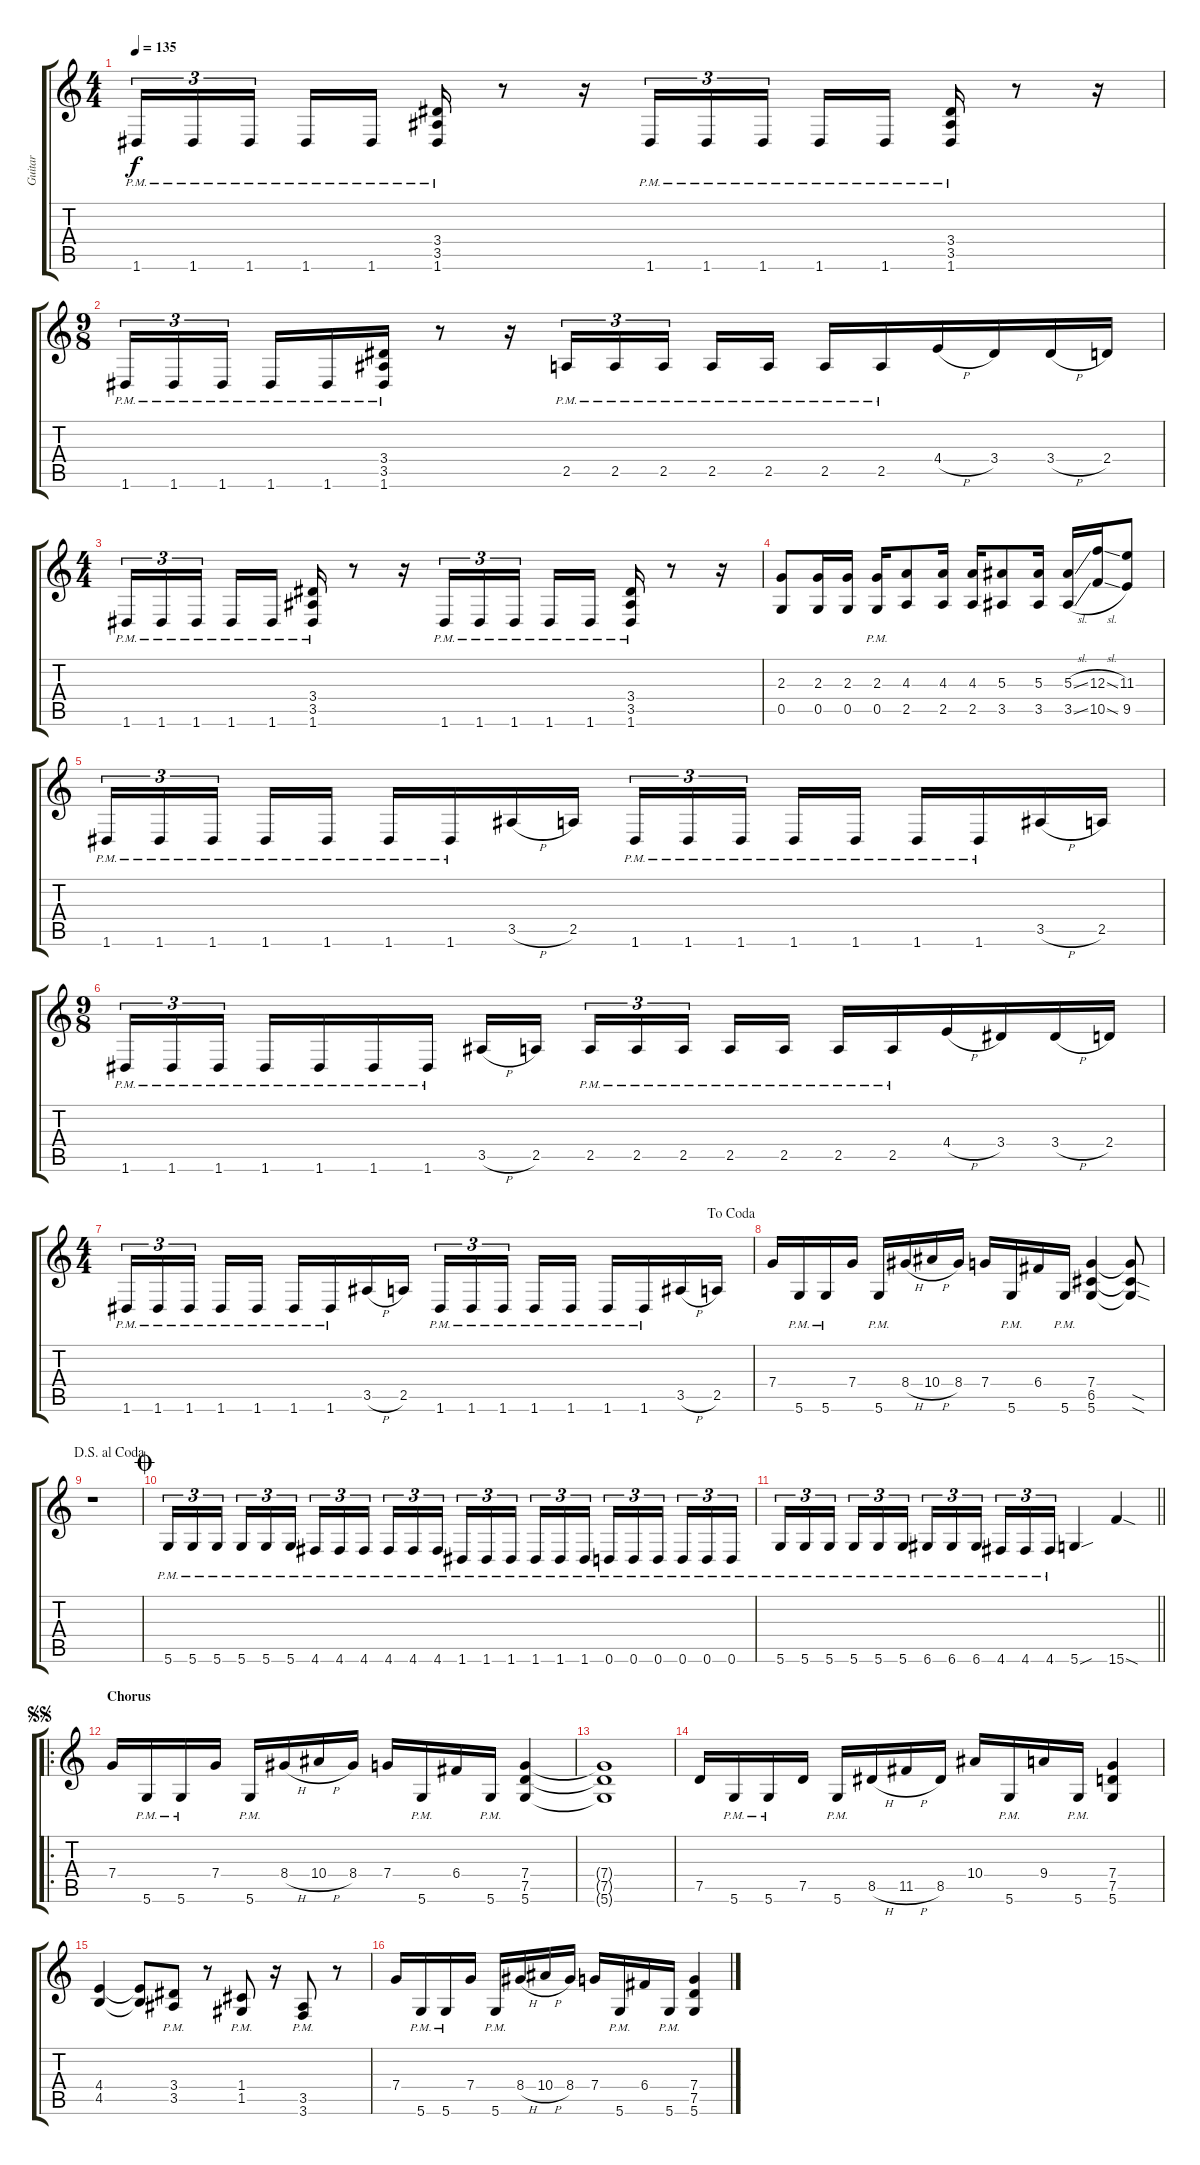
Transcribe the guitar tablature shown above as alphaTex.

\track ("Guitar" "Guitar") {instrument distortionguitar}
\staff {score tabs}
\tuning (D4 A3 F3 C3 G2 D2) {hide}
\ts (4 4)
\tempo 135
\clef g2
\ks c
1.6{pm}.16{tu (3 2) dy f} 1.6{pm}.16{tu (3 2)} 1.6{pm}.16{tu (3 2) beam splitsecondary} 1.6{pm}.16 1.6{pm}.16 (3.4 3.5 1.6{pm}).16 r.8 r.16 1.6{pm}.16{tu (3 2)} 1.6{pm}.16{tu (3 2)} 1.6{pm}.16{tu (3 2) beam splitsecondary} 1.6{pm}.16 1.6{pm}.16 (3.4 3.5 1.6{pm}).16 r.8 r.16 |
\ts (9 8)
1.6{pm}.16{tu (3 2)} 1.6{pm}.16{tu (3 2)} 1.6{pm}.16{tu (3 2) beam splitsecondary} 1.6{pm}.16 1.6{pm}.16 (3.4 3.5 1.6{pm}).16 r.8 r.16 2.5{pm}.16{tu (3 2)} 2.5{pm}.16{tu (3 2)} 2.5{pm}.16{tu (3 2) beam splitsecondary} 2.5{pm}.16 2.5{pm}.16 2.5{pm}.16 2.5{pm}.16 4.4{h}.16 3.4.16 3.4{h}.16 2.4.16 |
\ts (4 4)
1.6{pm}.16{tu (3 2)} 1.6{pm}.16{tu (3 2)} 1.6{pm}.16{tu (3 2) beam splitsecondary} 1.6{pm}.16 1.6{pm}.16 (3.4 3.5 1.6{pm}).16 r.8 r.16 1.6{pm}.16{tu (3 2)} 1.6{pm}.16{tu (3 2)} 1.6{pm}.16{tu (3 2) beam splitsecondary} 1.6{pm}.16 1.6{pm}.16 (3.4 3.5 1.6{pm}).16 r.8 r.16 |
(2.3 0.5).8 (2.3 0.5).16 (2.3 0.5).16 (2.3 0.5{pm}).16 (4.3 2.5).8 (4.3 2.5).16 (4.3 2.5).16 (5.3 3.5).8 (5.3 3.5).16 (5.3{sl} 3.5{sl}).16 (12.3{sl} 10.5{sl}).16 (11.3 9.5).8 |
1.6{pm}.16{tu (3 2)} 1.6{pm}.16{tu (3 2)} 1.6{pm}.16{tu (3 2) beam splitsecondary} 1.6{pm}.16 1.6{pm}.16 1.6{pm}.16 1.6{pm}.16 3.5{h}.16 2.5.16 1.6{pm}.16{tu (3 2)} 1.6{pm}.16{tu (3 2)} 1.6{pm}.16{tu (3 2) beam splitsecondary} 1.6{pm}.16 1.6{pm}.16 1.6{pm}.16 1.6{pm}.16 3.5{h}.16 2.5.16 |
\ts (9 8)
1.6{pm}.16{tu (3 2)} 1.6{pm}.16{tu (3 2)} 1.6{pm}.16{tu (3 2) beam splitsecondary} 1.6{pm}.16 1.6{pm}.16 1.6{pm}.16 1.6{pm}.16 3.5{h}.16 2.5.16{beam splitsecondary} 2.5{pm}.16{tu (3 2)} 2.5{pm}.16{tu (3 2)} 2.5{pm}.16{tu (3 2) beam splitsecondary} 2.5{pm}.16 2.5{pm}.16 2.5{pm}.16 2.5{pm}.16 4.4{h}.16 3.4.16 3.4{h}.16 2.4.16 |
\ts (4 4)
\jump dacoda
1.6{pm}.16{tu (3 2)} 1.6{pm}.16{tu (3 2)} 1.6{pm}.16{tu (3 2) beam splitsecondary} 1.6{pm}.16 1.6{pm}.16 1.6{pm}.16 1.6{pm}.16 3.5{h}.16 2.5.16 1.6{pm}.16{tu (3 2)} 1.6{pm}.16{tu (3 2)} 1.6{pm}.16{tu (3 2) beam splitsecondary} 1.6{pm}.16 1.6{pm}.16 1.6{pm}.16 1.6{pm}.16 3.5{h}.16 2.5.16 |
7.4.16 5.6{pm}.16 5.6{pm}.16 7.4.16 5.6{pm}.16 8.4{h}.16 10.4{h}.16 8.4.16 7.4.16 5.6{pm}.16 6.4.16 5.6{pm}.16 (7.4 6.5 5.6).4 (7.4{t} 6.5{sod t} 5.6{sod t}).8 |
\jump dalsegnoalcoda
r.1 |
\jump coda
5.6{pm}.16{tu (3 2)} 5.6{pm}.16{tu (3 2)} 5.6{pm}.16{tu (3 2) beam splitsecondary} 5.6{pm}.16{tu (3 2)} 5.6{pm}.16{tu (3 2)} 5.6{pm}.16{tu (3 2)} 4.6{pm}.16{tu (3 2)} 4.6{pm}.16{tu (3 2)} 4.6{pm}.16{tu (3 2) beam splitsecondary} 4.6{pm}.16{tu (3 2)} 4.6{pm}.16{tu (3 2)} 4.6{pm}.16{tu (3 2)} 1.6{pm}.16{tu (3 2)} 1.6{pm}.16{tu (3 2)} 1.6{pm}.16{tu (3 2) beam splitsecondary} 1.6{pm}.16{tu (3 2)} 1.6{pm}.16{tu (3 2)} 1.6{pm}.16{tu (3 2)} 0.6{pm}.16{tu (3 2)} 0.6{pm}.16{tu (3 2)} 0.6{pm}.16{tu (3 2) beam splitsecondary} 0.6{pm}.16{tu (3 2)} 0.6{pm}.16{tu (3 2)} 0.6{pm}.16{tu (3 2)} |
\barLineRight lightlight
5.6{pm}.16{tu (3 2)} 5.6{pm}.16{tu (3 2)} 5.6{pm}.16{tu (3 2) beam splitsecondary} 5.6{pm}.16{tu (3 2)} 5.6{pm}.16{tu (3 2)} 5.6{pm}.16{tu (3 2)} 6.6{pm}.16{tu (3 2)} 6.6{pm}.16{tu (3 2)} 6.6{pm}.16{tu (3 2) beam splitsecondary} 4.6{pm}.16{tu (3 2)} 4.6{pm}.16{tu (3 2)} 4.6{pm}.16{tu (3 2)} 5.6{sou}.4 15.6{sod}.4 |
\ro
\section ("" "Chorus")
\jump segnosegno
7.4.16 5.6{pm}.16 5.6{pm}.16 7.4.16 5.6{pm}.16 8.4{h}.16 10.4{h}.16 8.4.16 7.4.16 5.6{pm}.16 6.4.16 5.6{pm}.16 (7.4 7.5 5.6).4 |
(7.4{t} 7.5{t} 5.6{t}).1 |
7.5.16 5.6{pm}.16 5.6{pm}.16 7.5.16 5.6{pm}.16 8.5{h}.16 11.5{h}.16 8.5.16 10.4.16 5.6{pm}.16 9.4.16 5.6{pm}.16 (7.4 7.5 5.6).4 |
(4.4 4.5).4 (4.4{t} 4.5{t}).8 (3.4 3.5{pm}).8 r.8 (1.4 1.5{pm}).8 r.16 (3.5{pm} 3.6{pm}).8 r.8 |
7.4.16 5.6{pm}.16 5.6{pm}.16 7.4.16 5.6{pm}.16 8.4{h}.16 10.4{h}.16 8.4.16 7.4.16 5.6{pm}.16 6.4.16 5.6{pm}.16 (7.4 7.5 5.6).4
